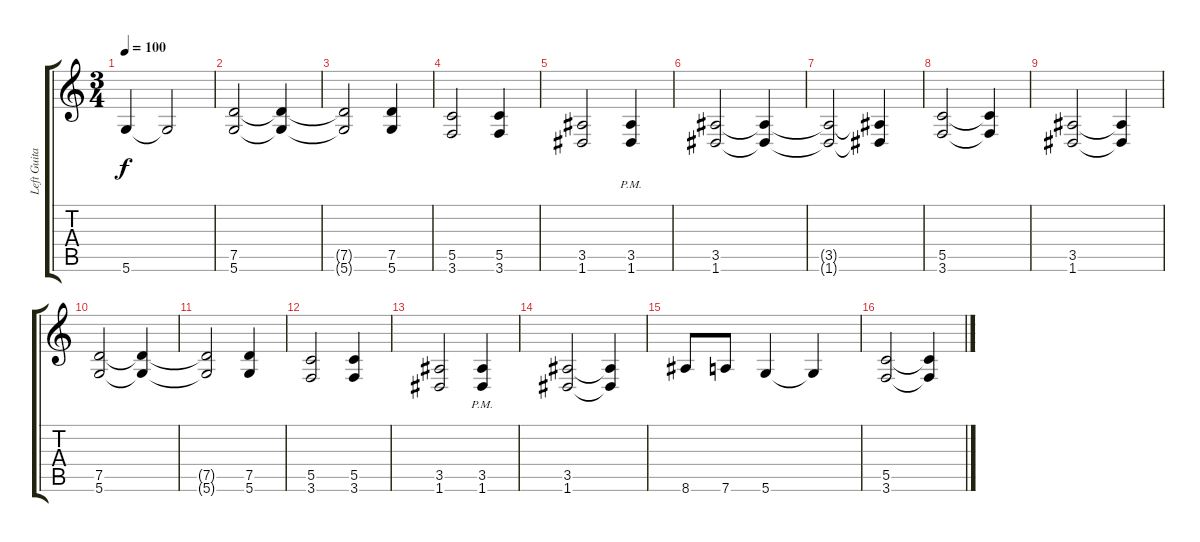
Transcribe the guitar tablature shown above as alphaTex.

\track ("Left Guitar" "Left Guita") {instrument distortionguitar}
\staff {score tabs}
\tuning (D4 A3 F3 C3 G2 D2) {hide}
\ts (3 4)
\tempo 100
\clef g2
\ks c
5.6{t}.4{dy f} 5.6{t}.2 |
(7.5 5.6).2 (7.5{t} 5.6{t}).4 |
(7.5{t} 5.6{t}).2 (7.5 5.6).4 |
(5.5 3.6).2 (5.5 3.6).4 |
(3.5 1.6).2 (3.5{pm} 1.6{pm}).4 |
(3.5 1.6).2 (3.5{t} 1.6{t}).4 |
(3.5{t} 1.6{t}).2 (3.5{t} 1.6{t}).4 |
(5.5 3.6).2 (5.5{t} 3.6{t}).4 |
(3.5 1.6).2 (3.5{t} 1.6{t}).4 |
(7.5 5.6).2 (7.5{t} 5.6{t}).4 |
(7.5{t} 5.6{t}).2 (7.5 5.6).4 |
(5.5 3.6).2 (5.5 3.6).4 |
(3.5 1.6).2 (3.5{pm} 1.6{pm}).4 |
(3.5 1.6).2 (3.5{t} 1.6{t}).4 |
8.6.8 7.6.8 5.6.4 5.6{t}.4 |
(5.5 3.6).2 (5.5{t} 3.6{t}).4
